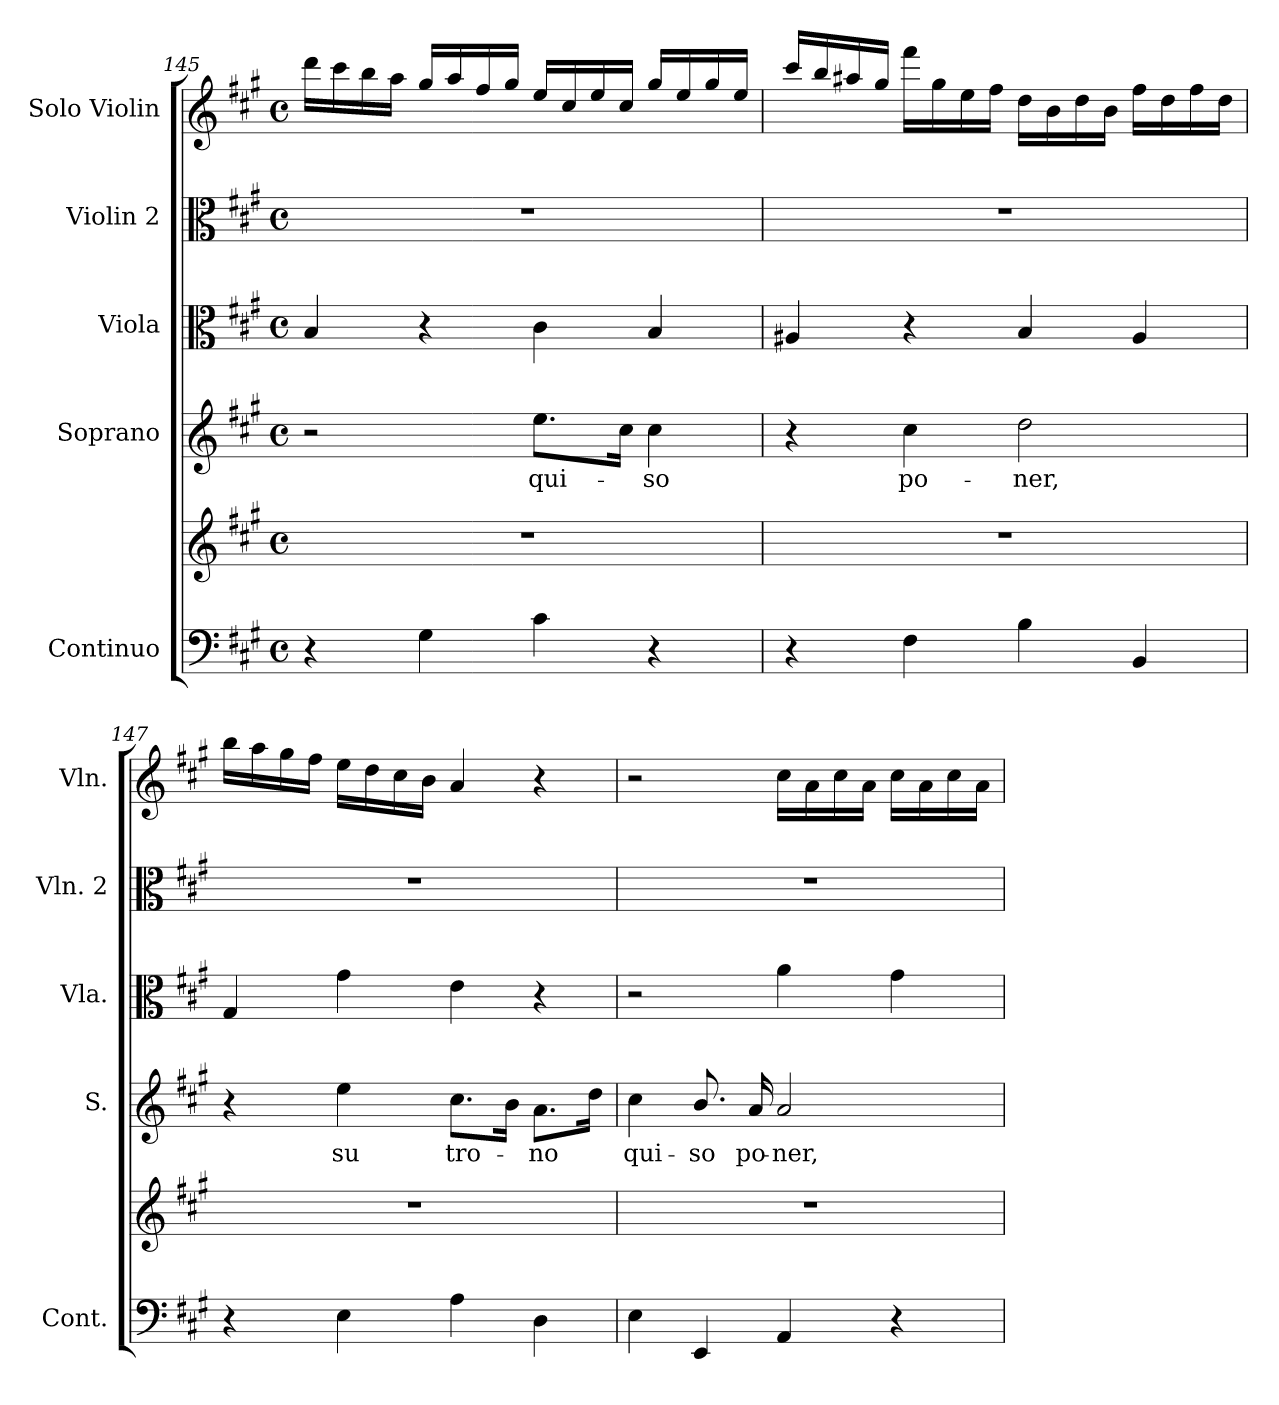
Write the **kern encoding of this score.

**kern	**kern	**kern	**text	**kern	**kern	**kern
*part5	*part5	*part4	*part4	*part3	*part2	*part1
*staff6	*staff5	*staff4	*staff4	*staff3	*staff2	*staff1
*I"Continuo	*	*I"Soprano	*	*I"Viola	*I"Violin 2	*I"Solo Violin
*I'Cont.	*	*I'S.	*	*I'Vla.	*I'Vln. 2	*I'Vln.
*clefF4	*clefG2	*clefG2	*	*clefC3	*clefC3	*clefG2
*k[f#c#g#]	*k[f#c#g#]	*k[f#c#g#]	*	*k[f#c#g#]	*k[f#c#g#]	*k[f#c#g#]
*A:	*A:	*A:	*	*A:	*A:	*A:
*M4/4	*M4/4	*M4/4	*	*M4/4	*M4/4	*M4/4
*met(c)	*met(c)	*met(c)	*	*met(c)	*met(c)	*met(c)
=145	=145	=145	=145	=145	=145	=145
4r	1r	2r	.	4Bi/	1r	16dddi\LL
.	.	.	.	.	.	16ccc#i\
.	.	.	.	.	.	16bbi\
.	.	.	.	.	.	16aai\JJ
4G#i\	.	.	.	4r	.	16gg#i/LL
.	.	.	.	.	.	16aai/
.	.	.	.	.	.	16ff#i/
.	.	.	.	.	.	16gg#i/JJ
!	!	!	!LO:LY:b:color=#000000	!	!	!
4c#i\	.	8.eei\L	qui-	4c#i\	.	16eei/LL
.	.	.	.	.	.	16cc#i/
.	.	.	.	.	.	16eei/
.	.	16cc#i\Jk	.	.	.	16cc#i/JJ
!	!	!	!LO:LY:b:color=#000000	!	!	!
4r	.	4cc#i\	-so	4Bi/	.	16gg#i/LL
.	.	.	.	.	.	16eei/
.	.	.	.	.	.	16gg#i/
.	.	.	.	.	.	16eei/JJ
=146	=146	=146	=146	=146	=146	=146
4r	1r	4r	.	4A#Xi/	1r	16ccc#i/LL
.	.	.	.	.	.	16bbi/
.	.	.	.	.	.	16aa#Xi/
.	.	.	.	.	.	16gg#i/JJ
!	!	!	!LO:LY:b:color=#000000	!	!	!
4F#i\	.	4cc#i\	po-	4r	.	16fff#i\LL
.	.	.	.	.	.	16gg#i\
.	.	.	.	.	.	16eei\
.	.	.	.	.	.	16ff#i\JJ
!	!	!	!LO:LY:b:color=#000000	!	!	!
4Bi\	.	2ddi\	-ner,	4Bi/	.	16ddi\LL
.	.	.	.	.	.	16bi\
.	.	.	.	.	.	16ddi\
.	.	.	.	.	.	16bi\JJ
4BBi/	.	.	.	4A#i/	.	16ff#i\LL
.	.	.	.	.	.	16ddi\
.	.	.	.	.	.	16ff#i\
.	.	.	.	.	.	16ddi\JJ
!!LO:PB:g=z
=147	=147	=147	=147	=147	=147	=147
4r	1r	4r	.	4G#i/	1r	16bbi\LL
.	.	.	.	.	.	16aai\
.	.	.	.	.	.	16gg#i\
.	.	.	.	.	.	16ff#i\JJ
!	!	!	!LO:LY:b:color=#000000	!	!	!
4Ei\	.	4eei\	su	4g#i\	.	16eei\LL
.	.	.	.	.	.	16ddi\
.	.	.	.	.	.	16cc#i\
.	.	.	.	.	.	16bi\JJ
!	!	!	!LO:LY:b:color=#000000	!	!	!
4Ai\	.	8.cc#i\L	tro-	4ei\	.	4ai/
.	.	16bi\Jk	.	.	.	.
!	!	!	!LO:LY:b:color=#000000	!	!	!
4Di\	.	8.ai\L	-no	4r	.	4r
.	.	16ddi\Jk	.	.	.	.
=148	=148	=148	=148	=148	=148	=148
!	!	!	!LO:LY:b:color=#000000	!	!	!
4Ei\	1r	4cc#i\	qui-	2r	1r	2r
!	!	!	!LO:LY:b:color=#000000	!	!	!
4EEi/	.	8.bi/	-so	.	.	.
!	!	!	!LO:LY:b:color=#000000	!	!	!
.	.	16ai/	po-	.	.	.
!	!	!	!LO:LY:b:color=#000000	!	!	!
4AAi/	.	2ai/	-ner,	4ai\	.	16cc#i\LL
.	.	.	.	.	.	16ai\
.	.	.	.	.	.	16cc#i\
.	.	.	.	.	.	16ai\JJ
4r	.	.	.	4g#i\	.	16cc#i\LL
.	.	.	.	.	.	16ai\
.	.	.	.	.	.	16cc#i\
.	.	.	.	.	.	16ai\JJ
=	=	=	=	=	=	=
*-	*-	*-	*-	*-	*-	*-
